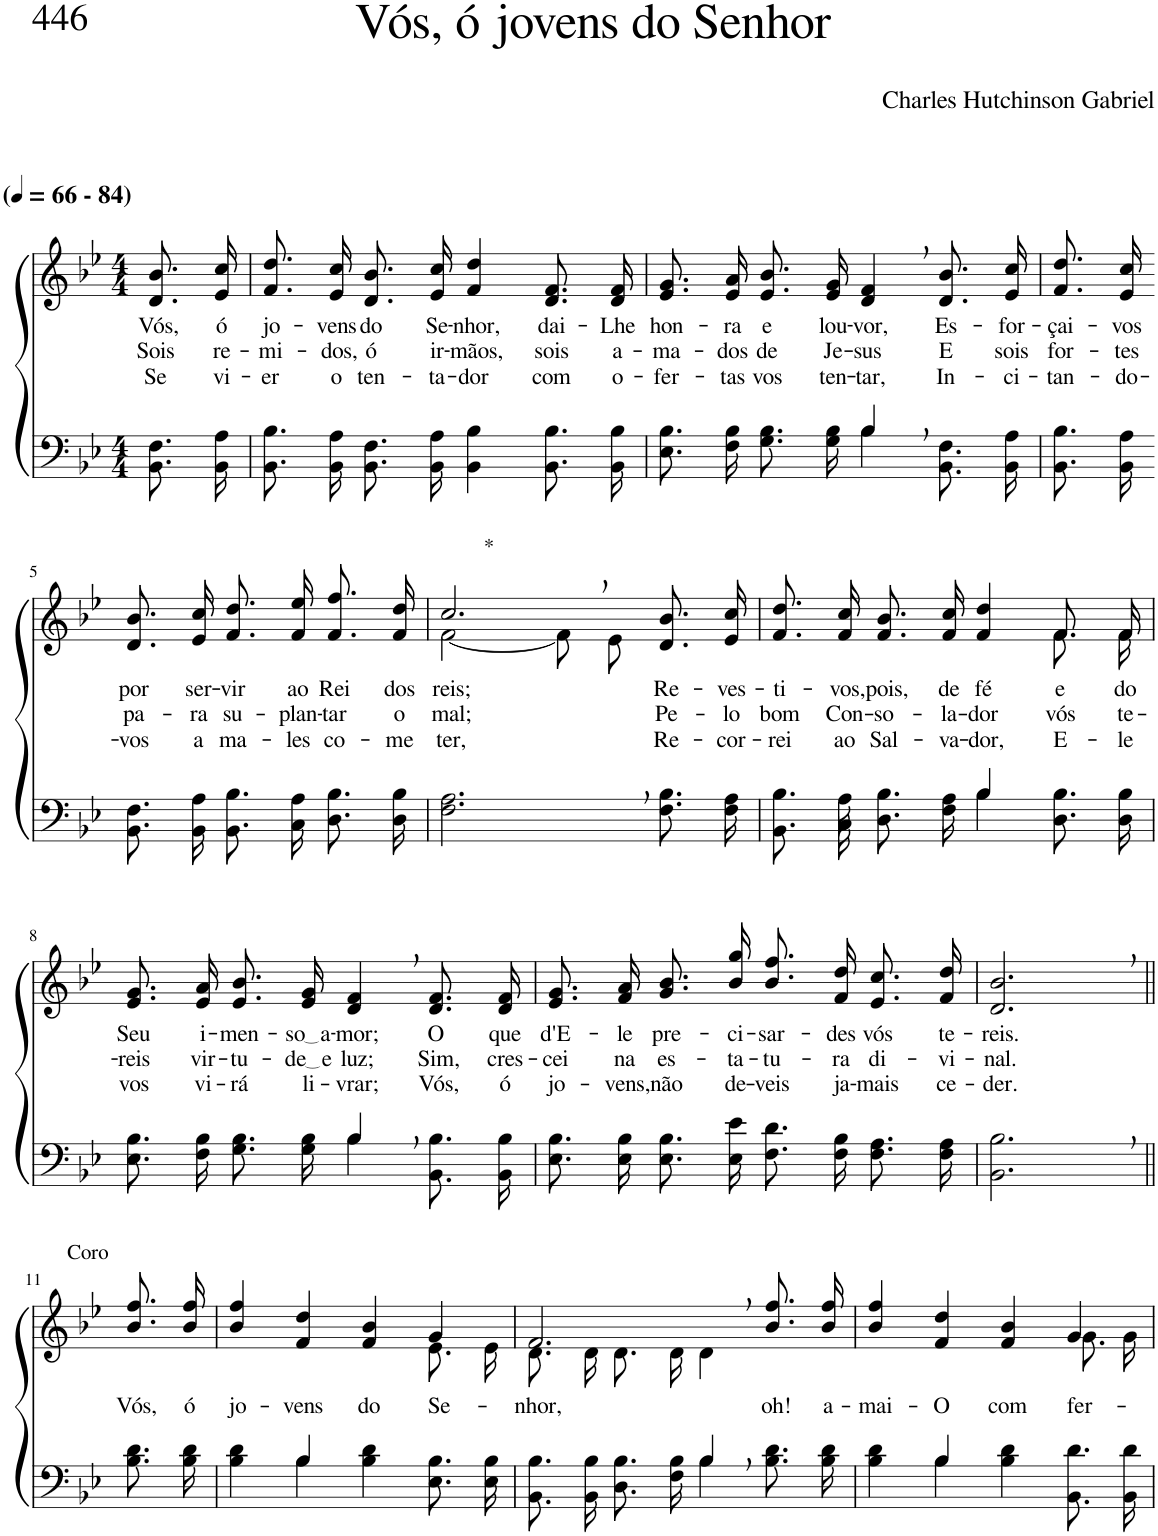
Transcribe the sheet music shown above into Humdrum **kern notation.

**kern	**kern	**text	**text	**text
*part2	*part1	*part1	*part1	*part1
*staff2	*staff1	*staff1	*staff1	*staff1
*I"Parte III e IV	*I"Parte I e II	*	*	*
*clefF4	*clefG2	*	*	*
*Trd2c3	*Trd2c3	*	*	*
*k[b-e-]	*k[b-e-]	*	*	*
*M4/4	*M4/4	*	*	*
*MM66	*MM66	*	*	*
=1	=1	=1	=1	=1
!	!LO:TX:a:B:t=(	!	!	!
!	!LO:TX:a:B:t=- 84)	!	!	!
!	!	!LO:LY:b	!LO:LY:b	!LO:LY:b
8.BB-\ 8.F\L	8.d/ 8.b-/L	Vós,	Sois	Se
!	!	!LO:LY:b	!LO:LY:b	!LO:LY:b
16BB-\ 16A\Jk	16e-/ 16cc/Jk	ó	re-	vi-
=2	=2	=2	=2	=2
!	!	!LO:LY:b	!LO:LY:b	!LO:LY:b
8.BB-\ 8.B-\L	8.f/ 8.dd/L	jo-	-mi-	-er
!	!	!LO:LY:b	!LO:LY:b	!LO:LY:b
16BB-\ 16A\Jk	16e-/ 16cc/Jk	-vens	-dos,	o
!	!	!LO:LY:b	!LO:LY:b	!LO:LY:b
8.BB-\ 8.F\L	8.d/ 8.b-/L	do	ó	ten-
!	!	!LO:LY:b	!LO:LY:b	!LO:LY:b
16BB-\ 16A\Jk	16e-/ 16cc/Jk	Se-	ir-	-ta-
!	!	!LO:LY:b	!LO:LY:b	!LO:LY:b
4BB-\ 4B-\	4f/ 4dd/	-nhor,	-mãos,	-dor
!	!	!LO:LY:b	!LO:LY:b	!LO:LY:b
8.BB-\ 8.B-\L	8.d/ 8.f/L	dai-	sois	com
!	!	!LO:LY:b	!LO:LY:b	!LO:LY:b
16BB-\ 16B-\Jk	16d/ 16f/Jk	-Lhe	a-	o-
=3	=3	=3	=3	=3
*^	*	*	*	*
!	!	!	!LO:LY:b	!LO:LY:b	!LO:LY:b
2ryy	8.E-\ 8.B-\L	8.e-/ 8.g/L	hon-	-ma-	-fer-
!	!	!	!LO:LY:b	!LO:LY:b	!LO:LY:b
.	16F\ 16B-\Jk	16e-/ 16a/Jk	-ra	-dos	-tas
!	!	!	!LO:LY:b	!LO:LY:b	!LO:LY:b
.	8.G\ 8.B-\L	8.e-/ 8.b-/L	e	de	vos
!	!	!	!LO:LY:b	!LO:LY:b	!LO:LY:b
.	16G\ 16B-\Jk	16e-/ 16g/Jk	lou-	Je-	ten-
!	!	!	!LO:LY:b	!LO:LY:b	!LO:LY:b
4B-,/	4B-\	4d/, 4f/,	-vor,	-sus	-tar,
!	!	!	!LO:LY:b	!LO:LY:b	!LO:LY:b
4ryy	8.BB-\ 8.F\L	8.d/ 8.b-/L	Es-	E	In-
!	!	!	!LO:LY:b	!LO:LY:b	!LO:LY:b
.	16BB-\ 16A\Jk	16e-/ 16cc/Jk	-for-	sois	-ci-
=4	=4	=4	=4	=4	=4
!	!	!	!LO:LY:b	!LO:LY:b	!LO:LY:b
*v	*v	*	*	*	*
8.BB-\ 8.B-\L	8.f/ 8.dd/L	-çai-	for-	-tan-
!	!	!LO:LY:b	!LO:LY:b	!LO:LY:b
16BB-\ 16A\Jk	16e-/ 16cc/Jk	-vos	-tes	-do-
!!LO:LB:g=z
=5-	=5-	=5-	=5-	=5-
!	!	!LO:LY:b	!LO:LY:b	!LO:LY:b
8.BB-\ 8.F\L	8.d/ 8.b-/L	por	pa-	-vos
!	!	!LO:LY:b	!LO:LY:b	!LO:LY:b
16BB-\ 16A\Jk	16e-/ 16cc/Jk	ser-	-ra	a
!	!	!LO:LY:b	!LO:LY:b	!LO:LY:b
8.BB-\ 8.B-\L	8.f\ 8.dd\L	-vir	su-	ma-
!	!	!LO:LY:b	!LO:LY:b	!LO:LY:b
16C\ 16A\Jk	16f\ 16ee-\Jk	ao	-plan-	-les
!	!	!LO:LY:b	!LO:LY:b	!LO:LY:b
8.D\ 8.B-\L	8.f/ 8.ff/L	Rei	-tar	co-
!	!	!LO:LY:b	!LO:LY:b	!LO:LY:b
16D\ 16B-\Jk	16f/ 16dd/Jk	dos	o	-me-
=6	=6	=6	=6	=6
*	*^	*	*	*
!	!LO:TX:a:t=*	!	!	!	!
!	!	!	!LO:LY:b	!LO:LY:b	!LO:LY:b
2.F\, 2.A\,	2.cc,/	[2f\	reis;	mal;	-ter,
.	.	8f\L]	.	.	.
.	.	8e-\J	.	.	.
!	!	!	!LO:LY:b	!LO:LY:b	!LO:LY:b
8.F\ 8.B-\L	8.d/ 8.b-/L	4ryy	Re-	Pe-	Re-
!	!	!	!LO:LY:b	!LO:LY:b	!LO:LY:b
16F\ 16A\Jk	16e-/ 16cc/Jk	.	-ves-	-lo	-cor-
=7	=7	=7	=7	=7	=7
*^	*	*	*	*	*
!	!	!	!	!LO:LY:b	!LO:LY:b	!LO:LY:b
8.BB-\ 8.B-\L	8.ryy	8.f/ 8.dd/L	2.ryy	-ti-	bom	-rei
!	!	!	!	!LO:LY:b	!LO:LY:b	!LO:LY:b
16A\Jk	16C\	16f/ 16cc/Jk	.	-vos,	Con-	ao
!	!	!	!	!LO:LY:b	!LO:LY:b	!LO:LY:b
8.D\ 8.B-\L	4ryy	8.f/ 8.b-/L	.	pois,	-so-	Sal-
!	!	!	!	!LO:LY:b	!LO:LY:b	!LO:LY:b
16F\ 16A\Jk	.	16f/ 16cc/Jk	.	de	-la-	-va-
!	!	!	!	!LO:LY:b	!LO:LY:b	!LO:LY:b
4B-\	4B-/	4f/ 4dd/	.	fé	-dor	-dor,
!	!	!	!	!LO:LY:b	!LO:LY:b	!LO:LY:b
8.D\ 8.B-\L	4ryy	8.f/L	8.f\L	e	vós	E-
!	!	!	!	!LO:LY:b	!LO:LY:b	!LO:LY:b
16D\ 16B-\Jk	.	16f/Jk	16f\Jk	do	te-	-le
!!LO:LB:g=z
=8	=8	=8	=8	=8	=8	=8
!	!	!	!	!LO:LY:b	!LO:LY:b	!LO:LY:b
*	*	*v	*v	*	*	*
2ryy	8.E-\ 8.B-\L	8.e-/ 8.g/L	Seu	-reis	vos
!	!	!	!LO:LY:b	!LO:LY:b	!LO:LY:b
.	16F\ 16B-\Jk	16e-/ 16a/Jk	i-	vir-	vi-
!	!	!	!LO:LY:b	!LO:LY:b	!LO:LY:b
.	8.G\ 8.B-\L	8.e-/ 8.b-/L	-men-	-tu-	-rá
!	!	!	!LO:LY:b	!LO:LY:b	!LO:LY:b
.	16G\ 16B-\Jk	16e-/ 16g/Jk	so a	de e	li-
!	!	!	!LO:LY:b	!LO:LY:b	!LO:LY:b
4B-,/	4B-\	4d/, 4f/,	-mor;	luz;	-vrar;
!	!	!	!LO:LY:b	!LO:LY:b	!LO:LY:b
4ryy	8.BB-\ 8.B-\L	8.d/ 8.f/L	O	Sim,	Vós,
!	!	!	!LO:LY:b	!LO:LY:b	!LO:LY:b
.	16BB-\ 16B-\Jk	16d/ 16f/Jk	que	cres-	ó
=9	=9	=9	=9	=9	=9
!	!	!	!LO:LY:b	!LO:LY:b	!LO:LY:b
*v	*v	*	*	*	*
8.E-\ 8.B-\L	8.e-/ 8.g/L	d'E-	-cei	jo-
!	!	!LO:LY:b	!LO:LY:b	!LO:LY:b
16E-\ 16B-\Jk	16f/ 16a/Jk	-le	na	-vens,
!	!	!LO:LY:b	!LO:LY:b	!LO:LY:b
8.E-\ 8.B-\L	8.g\ 8.b-\L	pre-	es-	não
!	!	!LO:LY:b	!LO:LY:b	!LO:LY:b
16E-\ 16e-\Jk	16b-\ 16gg\Jk	-ci-	-ta-	de-
!	!	!LO:LY:b	!LO:LY:b	!LO:LY:b
8.F\ 8.d\L	8.b-\ 8.ff\L	-sar-	-tu-	-veis
!	!	!LO:LY:b	!LO:LY:b	!LO:LY:b
16F\ 16B-\Jk	16f\ 16dd\Jk	-des	-ra	ja-
!	!	!LO:LY:b	!LO:LY:b	!LO:LY:b
8.F\ 8.A\L	8.e-/ 8.cc/L	vós	di-	-mais
!	!	!LO:LY:b	!LO:LY:b	!LO:LY:b
16F\ 16A\Jk	16f/ 16dd/Jk	te-	-vi-	ce-
=10	=10	=10	=10	=10
!	!	!LO:LY:b	!LO:LY:b	!LO:LY:b
2.BB-\, 2.B-\,	2.d/, 2.b-/,	-reis.	-nal.	-der.
!!LO:LB:g=z
=11||	=11||	=11||	=11||	=11||
!	!LO:TX:a:t=Coro	!	!	!
!	!	!LO:LY:b	!	!
8.B-\ 8.d\L	8.b-\ 8.ff\L	Vós,	.	.
!	!	!LO:LY:b	!	!
16B-\ 16d\Jk	16b-\ 16ff\Jk	ó	.	.
=12	=12	=12	=12	=12
*^	*	*	*	*
!	!	!	!LO:LY:b	!	!
*	*	*^	*	*	*
4ryy	4B-\ 4d\	4b-/ 4ff/	2.ryy	jo-	.	.
!	!	!	!	!LO:LY:b	!	!
4B-/	4B-\	4f/ 4dd/	.	-vens	.	.
!	!	!	!	!LO:LY:b	!	!
2ryy	4B-\ 4d\	4f/ 4b-/	.	do	.	.
!	!	!	!	!LO:LY:b	!	!
.	8.E-\ 8.B-\L	4g/	8.e-\L	Se-	.	.
.	16E-\ 16B-\Jk	.	16e-\Jk	.	.	.
=13	=13	=13	=13	=13	=13	=13
!	!	!	!	!LO:LY:b	!	!
2ryy	8.BB-\ 8.B-\L	2.f,/	8.d\L	-nhor,	.	.
.	16BB-\ 16B-\Jk	.	16d\Jk	.	.	.
.	8.D\ 8.B-\L	.	8.d\L	.	.	.
.	16F\ 16B-\Jk	.	16d\Jk	.	.	.
4B-,/	4B-\	.	4d\	.	.	.
!	!	!	!	!LO:LY:b	!	!
4ryy	8.B-\ 8.d\L	8.b-\ 8.ff\L	4ryy	-oh!	.	.
!	!	!	!	!LO:LY:b	!	!
.	16B-\ 16d\Jk	16b-\ 16ff\Jk	.	a-	.	.
=14	=14	=14	=14	=14	=14	=14
!	!	!	!	!LO:LY:b	!	!
4ryy	4B-\ 4d\	4b-/ 4ff/	2.ryy	-mai-	.	.
!	!	!	!	!LO:LY:b	!	!
4B-/	4B-\	4f/ 4dd/	.	-O	.	.
!	!	!	!	!LO:LY:b	!	!
2ryy	4B-\ 4d\	4f/ 4b-/	.	com	.	.
!	!	!	!	!LO:LY:b	!	!
.	8.BB-\ 8.d\L	4g/	8.g\L	fer-	.	.
.	16BB-\ 16d\Jk	.	16g\Jk	.	.	.
*v	*v	*	*	*	*	*
*	*v	*v	*	*	*
=	=	=	=	=
*-	*-	*-	*-	*-
